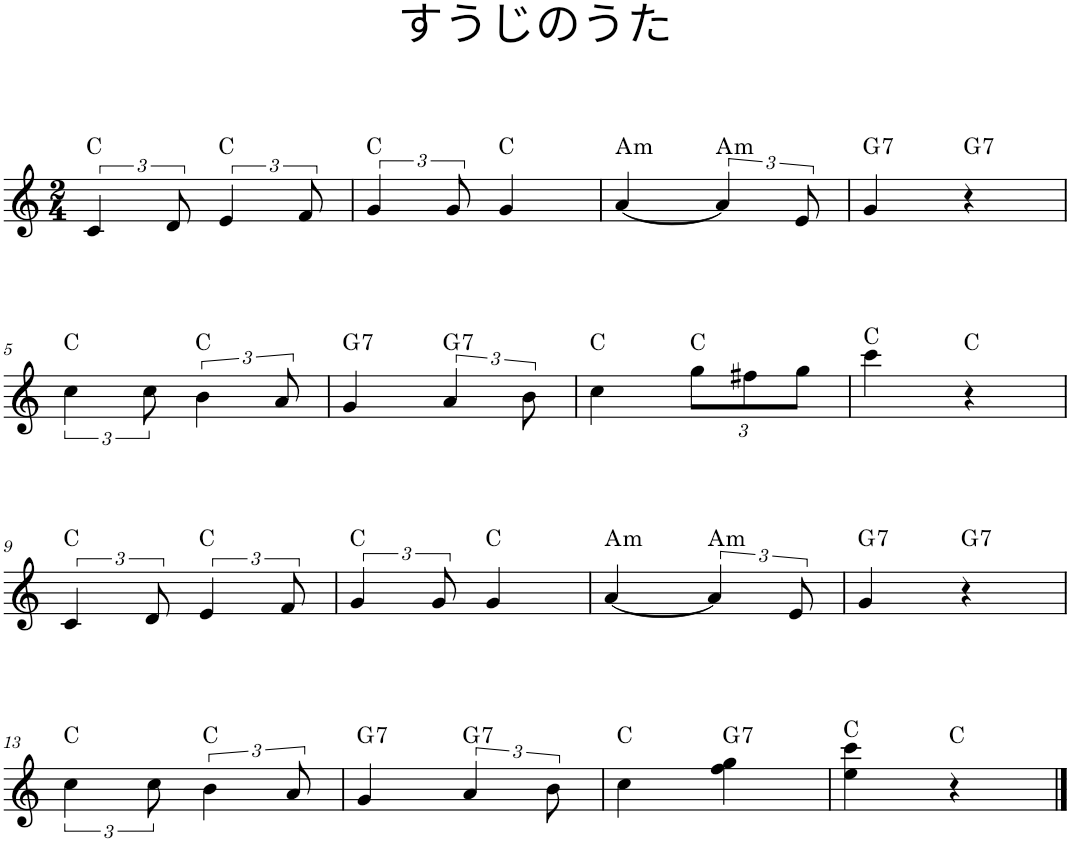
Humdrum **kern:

**kern	**harte
*part1	*part1
*staff1	*
*I"Piano	*
*I'Pno.	*
*clefG2	*
*k[]	*
*M2/4	*
=1	=1
6c/	C:maj
12d/	.
6e/	C:maj
12f/	.
=2	=2
6g/	C:maj
12g/	.
4g/	C:maj
=3	=3
!	!LO:H:kt=m
[4a/	A:min
!	!LO:H:kt=m
6a/]	A:min
12e/	.
=4	=4
!	!LO:H:kt=7
4g/	G:7
!	!LO:H:kt=7
4r	G:7
!!LO:LB:g=z
=5	=5
6cc\	C:maj
12cc\	.
6b\	C:maj
12a/	.
=6	=6
!	!LO:H:kt=7
4g/	G:7
!	!LO:H:kt=7
6a/	G:7
12b\	.
=7	=7
4cc\	C:maj
*Xbrackettup	*
12gg\L	C:maj
12ff#X\	.
12gg\J	.
=8	=8
4ccc\	C:maj
4r	C:maj
!!LO:LB:g=z
=9	=9
*brackettup	*
6c/	C:maj
12d/	.
6e/	C:maj
12f/	.
=10	=10
6g/	C:maj
12g/	.
4g/	C:maj
=11	=11
!	!LO:H:kt=m
[4a/	A:min
!	!LO:H:kt=m
6a/]	A:min
12e/	.
=12	=12
!	!LO:H:kt=7
4g/	G:7
!	!LO:H:kt=7
4r	G:7
!!LO:LB:g=z
=13	=13
6cc\	C:maj
12cc\	.
6b\	C:maj
12a/	.
=14	=14
!	!LO:H:kt=7
4g/	G:7
!	!LO:H:kt=7
6a/	G:7
12b\	.
=15	=15
4cc\	C:maj
!	!LO:H:kt=7
4ff\ 4gg\	G:7
=16	=16
4ee\ 4ccc\	C:maj
4r	C:maj
==	==
*-	*-
